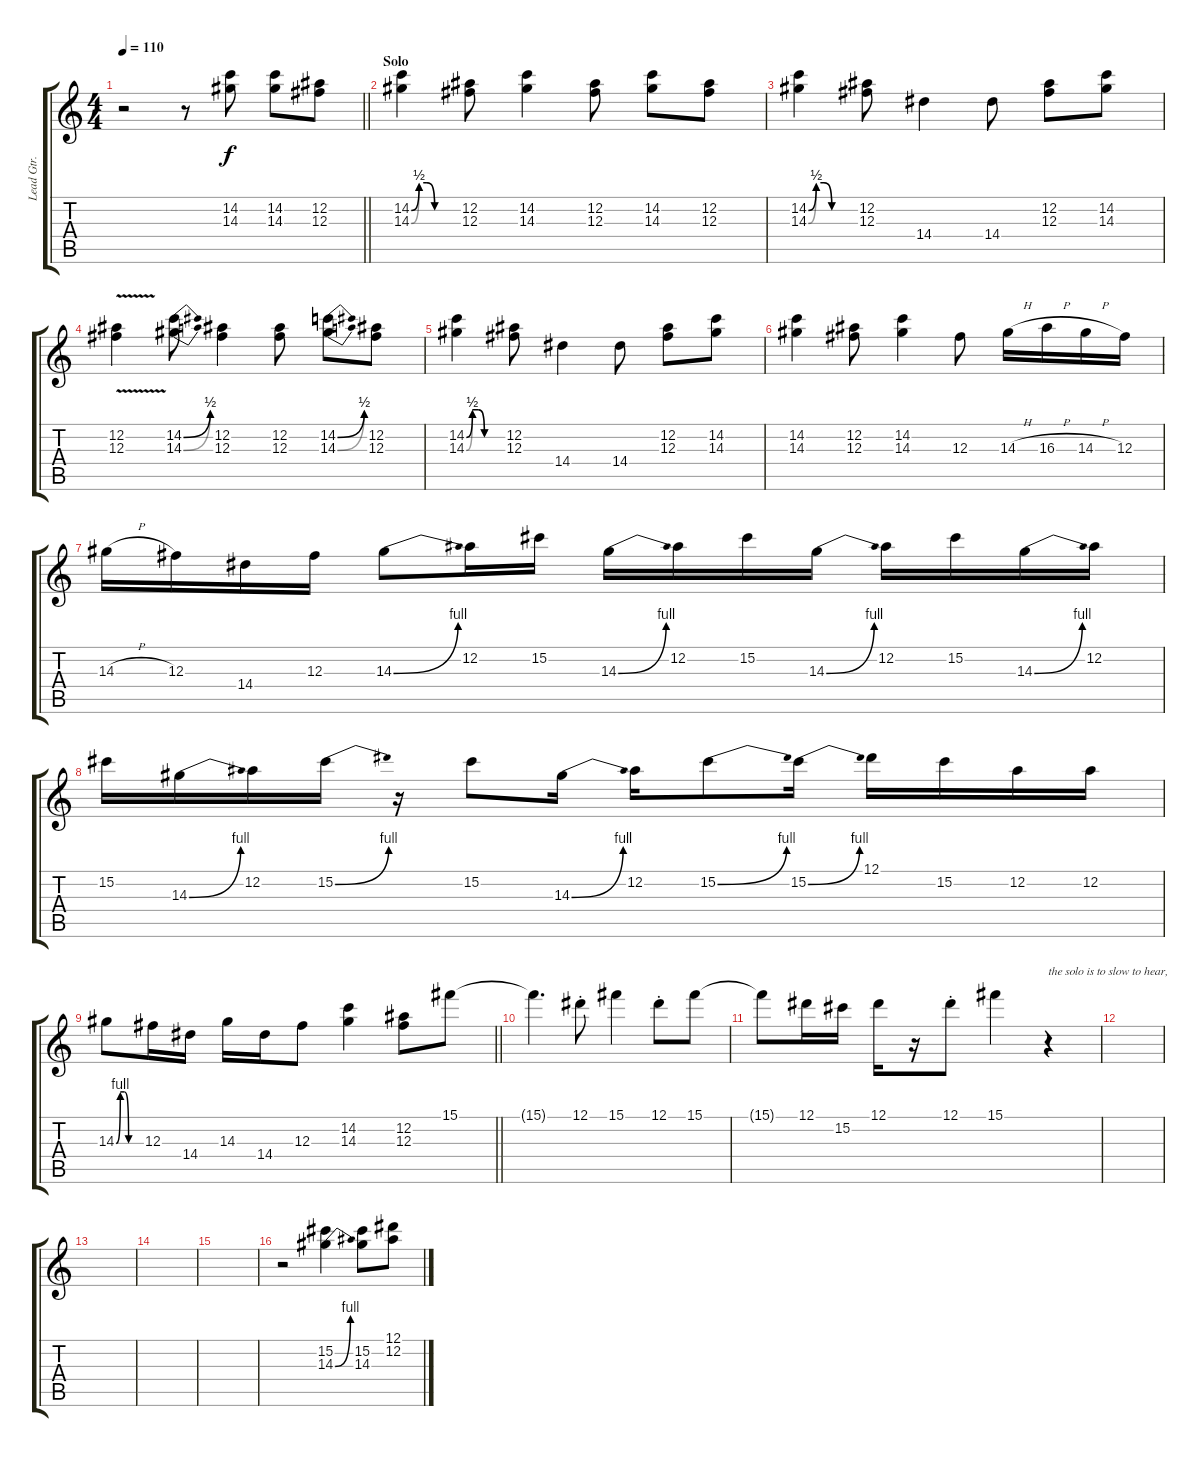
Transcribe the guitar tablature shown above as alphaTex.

\track ("Lead Gtr." "Lead Gtr.") {instrument distortionguitar}
\staff {score tabs}
\tuning (Eb4 Bb3 Gb3 Db3 Ab2 Eb2) {hide}
\ts (4 4)
\tempo 110
\clef g2
\barLineRight lightlight
\ks c
r.2{dy f} r.8 (14.2 14.3).8 (14.2 14.3).8 (12.2 12.3).8 |
\section ("" "Solo")
(14.2{be (custom 0 0 10 2 20 2 30 0 60 0)} 14.3{be (custom 0 0 10 2 20 2 30 0 60 0)}).4 (12.2 12.3).8 (14.2 14.3).4 (12.2 12.3).8 (14.2 14.3).8 (12.2 12.3).8 |
(14.2{be (custom 0 0 10 2 20 2 30 0 60 0)} 14.3{be (custom 0 0 10 2 20 2 30 0 60 0)}).4 (12.2 12.3).8 14.4.4 14.4.8 (12.2 12.3).8 (14.2 14.3).8 |
(12.2{v} 12.3{v}).4 (14.2{be (bend 0 0 60 2)} 14.3{be (bend 0 0 60 2)}).8 (12.2 12.3).4 (12.2 12.3).8 (14.2{be (bend 0 0 60 2)} 14.3{be (bend 0 0 60 2)}).8 (12.2 12.3).8 |
(14.2{be (custom 0 0 10 2 20 2 30 0 60 0)} 14.3{be (custom 0 0 10 2 20 2 30 0 60 0)}).4 (12.2 12.3).8 14.4.4 14.4.8 (12.2 12.3).8 (14.2 14.3).8 |
(14.2 14.3).4 (12.2 12.3).8 (14.2 14.3).4 12.3.8 14.3{h}.16 16.3{h}.16 14.3{h}.16 12.3.16 |
14.3{h}.16 12.3.16 14.4.16 12.3.16 14.3{be (bend 0 0 60 4)}.8 12.2.16 15.2.16 14.3{be (bend 0 0 60 4)}.16 12.2.16 15.2.16 14.3{be (bend 0 0 60 4)}.16 12.2.16 15.2.16 14.3{be (bend 0 0 60 4)}.16 12.2.16 |
15.2.16 14.3{be (bend 0 0 60 4)}.16 12.2.16 15.2{be (bend 0 0 60 4)}.16 r.16 15.2.8 14.3{be (bend 0 0 60 4)}.16 12.2.16 15.2{be (bend 0 0 60 4)}.8 15.2{be (bend 0 0 60 4)}.16 12.1.16 15.2.16 12.2.16 12.2.16 |
\barLineRight lightlight
14.3{be (custom 0 0 10 4 20 4 30 0 60 0)}.8 12.3.16 14.4.16 14.3.16 14.4.16 12.3.8 (14.2 14.3).4{volume 10} (12.2 12.3).8 15.1.8 |
15.1{t}.4{d} 12.1{st}.8 15.1.4 12.1{st}.8 15.1.8 |
15.1{t}.8 12.1.16 15.2.16 12.1.16 r.16 12.1{st}.8 15.1.4 r.4{txt "the solo is to slow to hear, "} |
|
|
|
|
r.2 (15.2 14.3{be (bend 0 0 60 4)}).4 (15.2 14.3).8 (12.1 12.2).8
